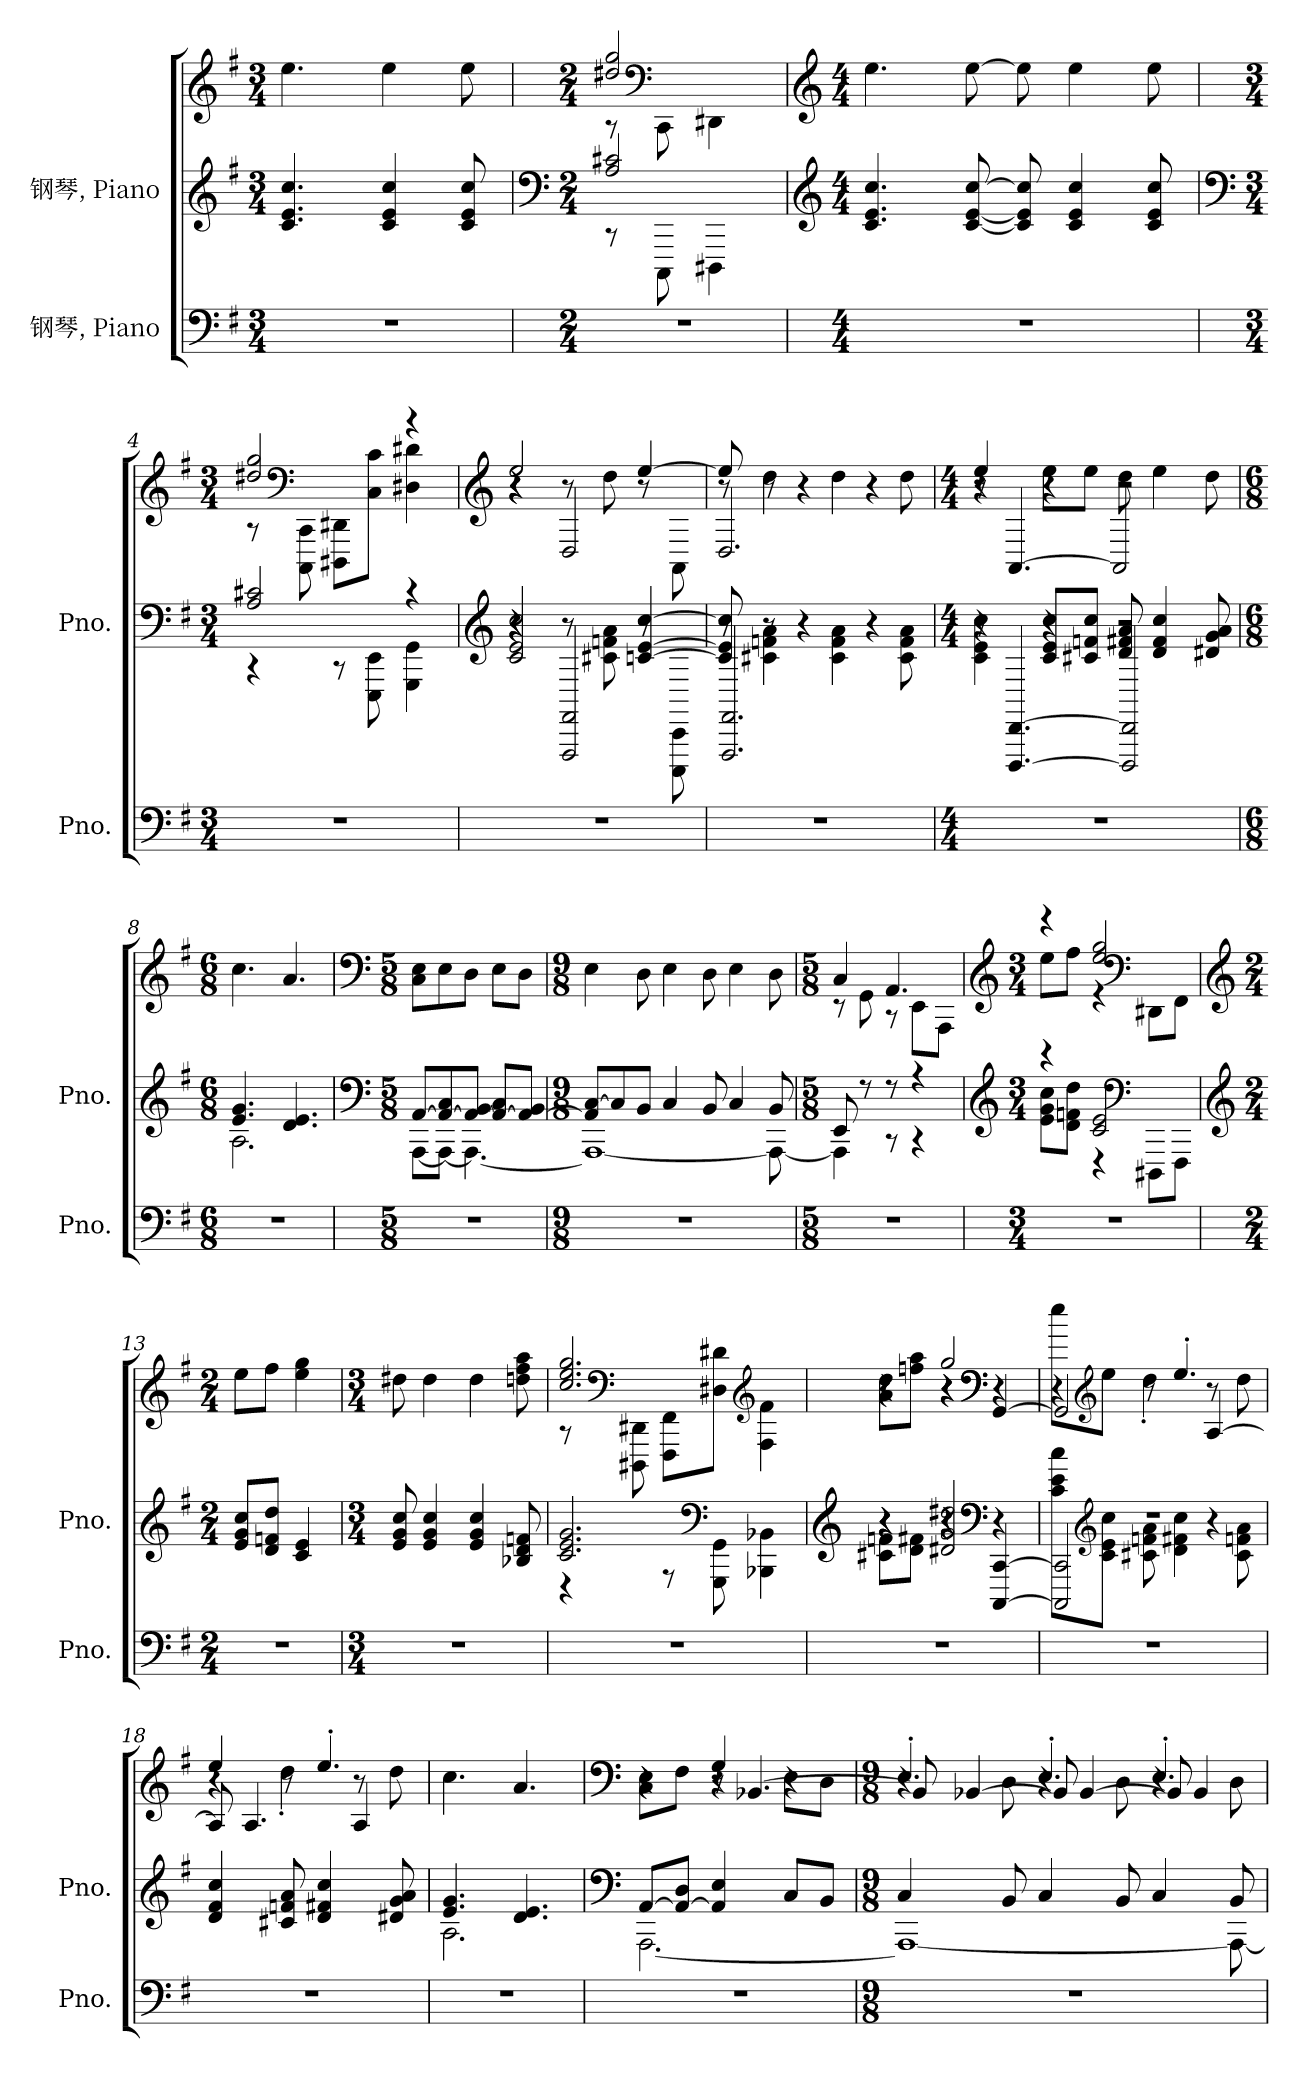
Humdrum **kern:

**kern	**kern	**kern
*part2	*part1	*part1
*staff3	*staff2	*staff1
*I"钢琴, Piano	*I"钢琴, Piano	*
*I'Pno.	*I'Pno.	*
*clefF4	*clefG2	*clefG2
*k[f#]	*k[f#]	*k[f#]
*M3/4	*M3/4	*M3/4
*MM120	*MM120	*MM120
=1	=1	=1
2.r	4.c/ 4.e/ 4.cc/	4.ee\
.	4c/ 4e/ 4cc/	4ee\
.	8c/ 8e/ 8cc/	8ee\
=2	=2	=2
*	*clefF4	*
*M2/4	*M2/4	*M2/4
*	*^	*^
2r	2A/ 2c#X/	8r	2dd#X/ 2gg/	8r
*	*	*	*clefF4	*
.	.	8CCC\	.	8CC\
.	.	4DDD#X\	.	4DD#X\
*	*v	*v	*	*
*	*	*v	*v
=3	=3	=3
*	*clefG2	*clefG2
*M4/4	*M4/4	*M4/4
1r	4.c/ 4.e/ 4.cc/	4.ee\
.	[8c/ [8e/ [8cc/	[8ee\
.	8c/] 8e/] 8cc/]	8ee\]
.	4c/ 4e/ 4cc/	4ee\
.	8c/ 8e/ 8cc/	8ee\
!!LO:LB:g=z
=4	=4	=4
*	*clefF4	*
*M3/4	*M3/4	*M3/4
*	*^	*^
2.r	2A/ 2c#X/	4r	2dd#X/ 2gg/	8r
*	*	*	*clefF4	*
.	.	.	.	8CCC\ 8CC\
.	.	8r	.	8DDD#X\ 8DD#X\L
.	.	8EEE\ 8EE\	.	8C\ 8c\J
.	4r	4GGG\ 4GG\	4r	4D#X\ 4d#X\
*	*v	*v	*	*
*	*	*v	*v
=5	=5	=5
*	*clefG2	*clefG2
*	*^	*^
*	*	*^	*	*^
2.r	2c/ 2e/ 2cc/	4r	4r	2ee/	4r	4r
.	.	8r	2FFF#/ 2FF#/	.	8r	2D/
.	.	8c#X\ 8fn\ 8a\	.	.	8dd\	.
.	[4cn/ [4e/ [4cc/	8r	.	[4ee/	8r	.
.	.	8CCC\ 8CC\	.	.	8AA\	.
=6	=6	=6	=6	=6	=6	=6
2.r	8c/] 8e/] 8cc/]	8r	2.FFF#/ 2.FF#/	8ee/]	8r	2.D/
.	8r	4c#X\ 4fn\ 4a\	.	8r	4dd\	.
.	4r	.	.	4r	.	.
.	.	4c#\ 4f\ 4a\	.	.	4dd\	.
.	4r	.	.	4r	.	.
.	.	8c#\ 8f\ 8a\	.	.	8dd\	.
!!LO:LB:g=z	!!	!!
=7	=7	=7	=7	=7	=7	=7
*M4/4	*M4/4	*	*	*M4/4	*	*
1r	4r	4c\ 4e\ 4cc\	8r	4ee/	4r	8r
.	.	.	[4.DDD/ [4.DD/	.	.	[4.AA/
.	8c/ 8e/ 8cc/L	4r	.	4r	8ee\L	.
.	8c#X/ 8fn/ 8cc/J	.	.	.	8ee\J	.
.	8d/ 8f#X/ 8a/	2r	2DDD/] 2DD/]	2r	8dd\	2AA/]
.	4d/ 4f#/ 4cc/	.	.	.	4ee\	.
.	8d#X/ 8g/ 8a/	.	.	.	8dd\	.
*	*v	*v	*v	*	*	*
*	*	*v	*v	*v
=8	=8	=8
*M6/8	*M6/8	*M6/8
*	*^	*
2.r	4.e/ 4.g/	2.A\	4.cc\
.	4.d/ 4.e/	.	4.a/
=9	=9	=9	=9
*	*clefF4	*	*clefF4
*M5/8	*M5/8	*	*M5/8
8%5r	[8AA/L	[8AAA\L	8C\ 8E\L
.	8AA/_ 8C/	8AAA\J_	8E\
.	8AA/_ 8BB/J	4.AAA\_	8D\J
.	8AA/_ 8C/L	.	8E\L
.	8AA/_ 8BB/J	.	8D\J
!!LO:LB:g=z
=10	=10	=10	=10
*M9/8	*M9/8	*	*M9/8
8%9r	8AA/] [8C/L	1AAA_	4E\
.	8C/]	.	.
.	8BB/J	.	8D\
.	4C/	.	4E\
.	8BB/	.	8D\
.	4C/	.	4E\
.	8BB/	8AAA\_	8D\
=11	=11	=11	=11
*M5/8	*M5/8	*	*M5/8
*	*	*	*^
8%5r	8EE/	4AAA\]	4C/	8r
.	8r	.	.	8GG\
.	8r	8r	4.AA/	8r
.	4r	4r	.	8EE\L
.	.	.	.	8AAA\J
=12	=12	=12	=12	=12
*	*clefG2	*	*clefG2	*
*M3/4	*M3/4	*	*M3/4	*
2.r	4r	8e\ 8g\ 8cc\L	4r	8ee\L
.	.	8d\ 8fn\ 8dd\J	.	8ff#\J
.	2c/ 2e/	4r	2ee/ 2gg/	4r
*	*clefF4	*	*clefF4	*
.	.	8DDD#X\L	.	8DD#X\L
.	.	8FFF#\J	.	8FF#\J
*	*v	*v	*	*
*	*	*v	*v
=13	=13	=13
*	*clefG2	*clefG2
*M2/4	*M2/4	*M2/4
2r	8e/ 8g/ 8cc/L	8ee\L
.	8d/ 8fn/ 8dd/J	8ff#\J
.	4c/ 4e/	4ee\ 4gg\
!!LO:PB:g=z
=14	=14	=14
*M3/4	*M3/4	*M3/4
2.r	8e/ 8g/ 8cc/	8dd#X\
.	4e/ 4g/ 4cc/	4dd#\
.	4e/ 4g/ 4cc/	4dd#\
.	8B-X/ 8d/ 8fn/	8ddn\ 8ff#\ 8aa\
=15	=15	=15
*	*^	*^
2.r	2.c/ 2.e/ 2.g/	4r	2.cc/ 2.ee/ 2.gg/	8r
*	*	*	*clefF4	*
.	.	.	.	8DDD#X\ 8DD#X\
.	.	8r	.	8FFF#\ 8FF#\L
*	*clefF4	*	*	*
.	.	8GGG\ 8GG\	.	8D#X\ 8d#X\J
*	*	*	*clefG2	*
.	.	4BBB-X\ 4BB-X\	.	4F#\ 4f#\
*	*v	*v	*	*
*	*	*v	*v
=16	=16	=16
*	*clefG2	*
*	*^	*^
*	*	*^	*	*^
2.r	4r	8c#X\ 8fn\L	4r	4r	8a\ 8dd\L	4r
.	.	8d\ 8f#X\J	.	.	8ffn\ 8aa\J	.
.	2d#X/ 2g/ 2dd#X/	4r	4r	2gg/	4r	4r
*	*clefF4	*	*	*clefF4	*	*
.	.	4r	[4CCC/ [4CC/	.	4r	[4GG/
!!LO:LB:g=z	!!	!!
=17	=17	=17	=17	=17	=17	=17
2.r	2.r	8c\ 8e\ 8cc\L	2CCC/] 2CC/]	4r	8ee\L	2GG/]
*	*clefG2	*	*	*clefG2	*	*
.	.	8c\ 8e\ 8cc\J	.	.	8ee\J	.
.	.	8c#X\ 8fn\ 8a\	.	8r	4dd'\	.
.	.	4d\ 4f#X\ 4cc\	.	4.ee'/	.	.
.	.	.	4r	.	8r	[4A/
.	.	8c#\ 8fn\ 8a\	.	.	8dd\	.
*	*v	*v	*v	*	*	*
=18	=18	=18	=18	=18
2.r	4d/ 4f#/ 4cc/	4ee/	4r	8A/]
.	.	.	.	4.A/
.	8c#X/ 8fn/ 8a/	8r	4dd'\	.
.	4d/ 4f#X/ 4cc/	4.ee'/	.	.
.	.	.	8r	4A/
.	8d#X/ 8g/ 8a/	.	8dd\	.
*	*	*v	*v	*v
=19	=19	=19
*	*^	*
2.r	4.e/ 4.g/	2.A\	4.cc\
.	4.d/ 4.e/	.	4.a/
=20	=20	=20	=20
*	*clefF4	*	*clefF4
*	*	*	*^
*	*	*	*	*^
2.r	[8AA/L	[2.AAA\	4r	8C\ 8E\L	4r
.	8AA/_ 8D/J	.	.	8F#\J	.
.	4AA/] 4E/	.	4G/	4r	8r
.	.	.	.	.	[4.BB-X/
.	8C/L	.	4r	8E\L	.
.	8BB/J	.	.	8D\J	.
!!LO:LB:g=z	!!	!!
=21	=21	=21	=21	=21	=21
*M9/8	*M9/8	*	*M9/8	*	*
8%9r	4C/	1AAA_	4.E'/	4r	8BB-/]
.	.	.	.	.	[4BB-X/
.	8BB/	.	.	8D\	.
.	4C/	.	4.E'/	4r	8BB-/]
.	.	.	.	.	[4BB-/
.	8BB/	.	.	8D\	.
.	4C/	.	4.E'/	4r	8BB-/]
.	.	.	.	.	4BB-/
.	8BB/	8AAA\_	.	8D\	.
*	*v	*v	*	*	*
*	*	*v	*v	*v
=	=	=
*-	*-	*-
